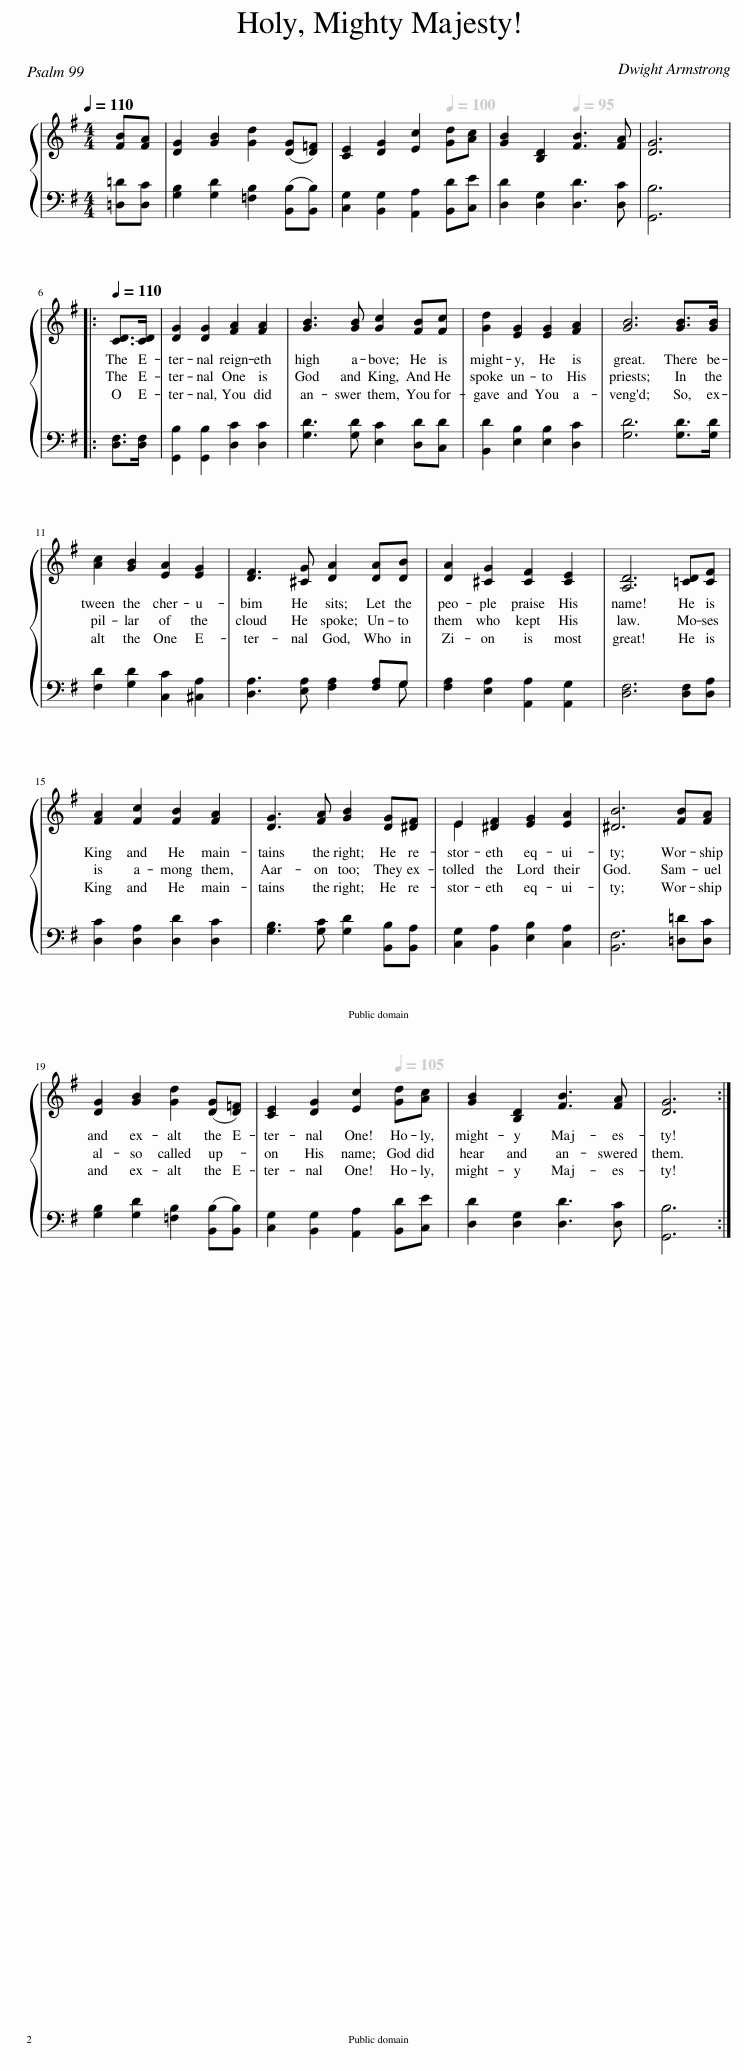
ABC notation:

X:1
%%score { ( 1 4 ) | ( 2 3 ) }
L:1/8
Q:1/4=110
M:4/4
I:linebreak $
K:G
V:1 treble
V:4 treble
V:2 bass
V:3 bass
V:1
 [FB][FA] | [DG]2 [GB]2 [Gd]2 ([DG][D=F]) | [CE]2 [DG]2 [Ec]2[Q:1/4=100] [Gd][Ac] | [GB]2 [B,D]2[Q:1/4=95] [FB]3 [FA] | [DG]6 |:$ %5
[Q:1/4=110] [CD]>[CD] | [DG]2 [DG]2 [FA]2 [FA]2 | [GB]3 [GB] [Gc]2 [FB][Fc] | [Gd]2 [EG]2 [EG]2 [FA]2 | [GB]6 [GB]>[GB] |$ %10
 [Ac]2 [GB]2 [EA]2 [EG]2 | [DF]3 [^CG] [DA]2 [DA][DB] | [DA]2 [^CG]2 [CF]2 [CE]2 | [A,D]6 [=CD][CF] |$ [FA]2 [Fc]2 [FB]2 [FA]2 | %15
 [DG]3 [FA] [GB]2 [DG][^DF] | E2 [^DF]2 [EG]2 [EA]2 | [^DB]6 [FB][FA] |$ [DG]2 [GB]2 [Gd]2 ([DG][D=F]) | [CE]2 [DG]2 [Ec]2[Q:1/4=105] [Gd][Ac] | %20
 [GB]2 [B,D]2 [FB]3 [FA] | [DG]6 :| %22
V:2
 [=D,=D][D,C] | [G,B,]2 [G,D]2 [=F,B,]2 ([B,,B,][B,,B,]) | [C,G,]2 [B,,G,]2 [A,,A,]2 [B,,D][C,E] | [D,D]2 [D,G,]2 [D,D]3 [D,C] | [G,,B,]6 |:$ %5
 [D,F,]>[D,F,] | [G,,B,]2 [G,,B,]2 [D,C]2 [D,C]2 | [G,D]3 [G,D] [E,C]2 [D,D][C,D] | [B,,D]2 [E,B,]2 [E,B,]2 [D,C]2 | [G,D]6 [G,D]>[G,D] |$ %10
 [F,D]2 [G,D]2 [C,C]2 [^C,A,]2 | [D,A,]3 [E,A,] [F,A,]2 [F,A,]G, | [F,A,]2 [E,A,]2 [A,,A,]2 [A,,G,]2 | [D,F,]6 [D,F,][D,A,] |$ [D,C]2 [D,A,]2 [D,D]2 [D,C]2 | %15
 [G,B,]3 [G,C] [G,D]2 [B,,B,][B,,A,] | [C,G,]2 [B,,A,]2 [E,B,]2 [C,A,]2 | [B,,F,]6 [=D,=D][D,C] |$ [G,B,]2 [G,D]2 [=F,B,]2 ([B,,B,][B,,B,]) | [C,G,]2 [B,,G,]2 [A,,A,]2 [B,,D][C,E] | %20
 [D,D]2 [D,G,]2 [D,D]3 [D,C] | [G,,B,]6 :| %22
V:3
 x2 | x8 | x8 | x8 | x6 |:$ %5
 x2 | x8 | x8 | x8 | x8 |$ %10
 x8 | x7 G, | x8 | x8 |$ x8 | %15
 x8 | x8 | x8 |$ x8 | x8 | %20
 x8 | x6 :| %22
V:4
 x2 | x8 | x8 | x8 | x6 |:$ %5
 x2 | x8 | x8 | x8 | x8 |$ %10
 x8 | x8 | x8 | x8 |$ x8 | %15
 x8 | E2 x6 | x8 |$ x8 | x8 | %20
 x8 | x6 :| %22
